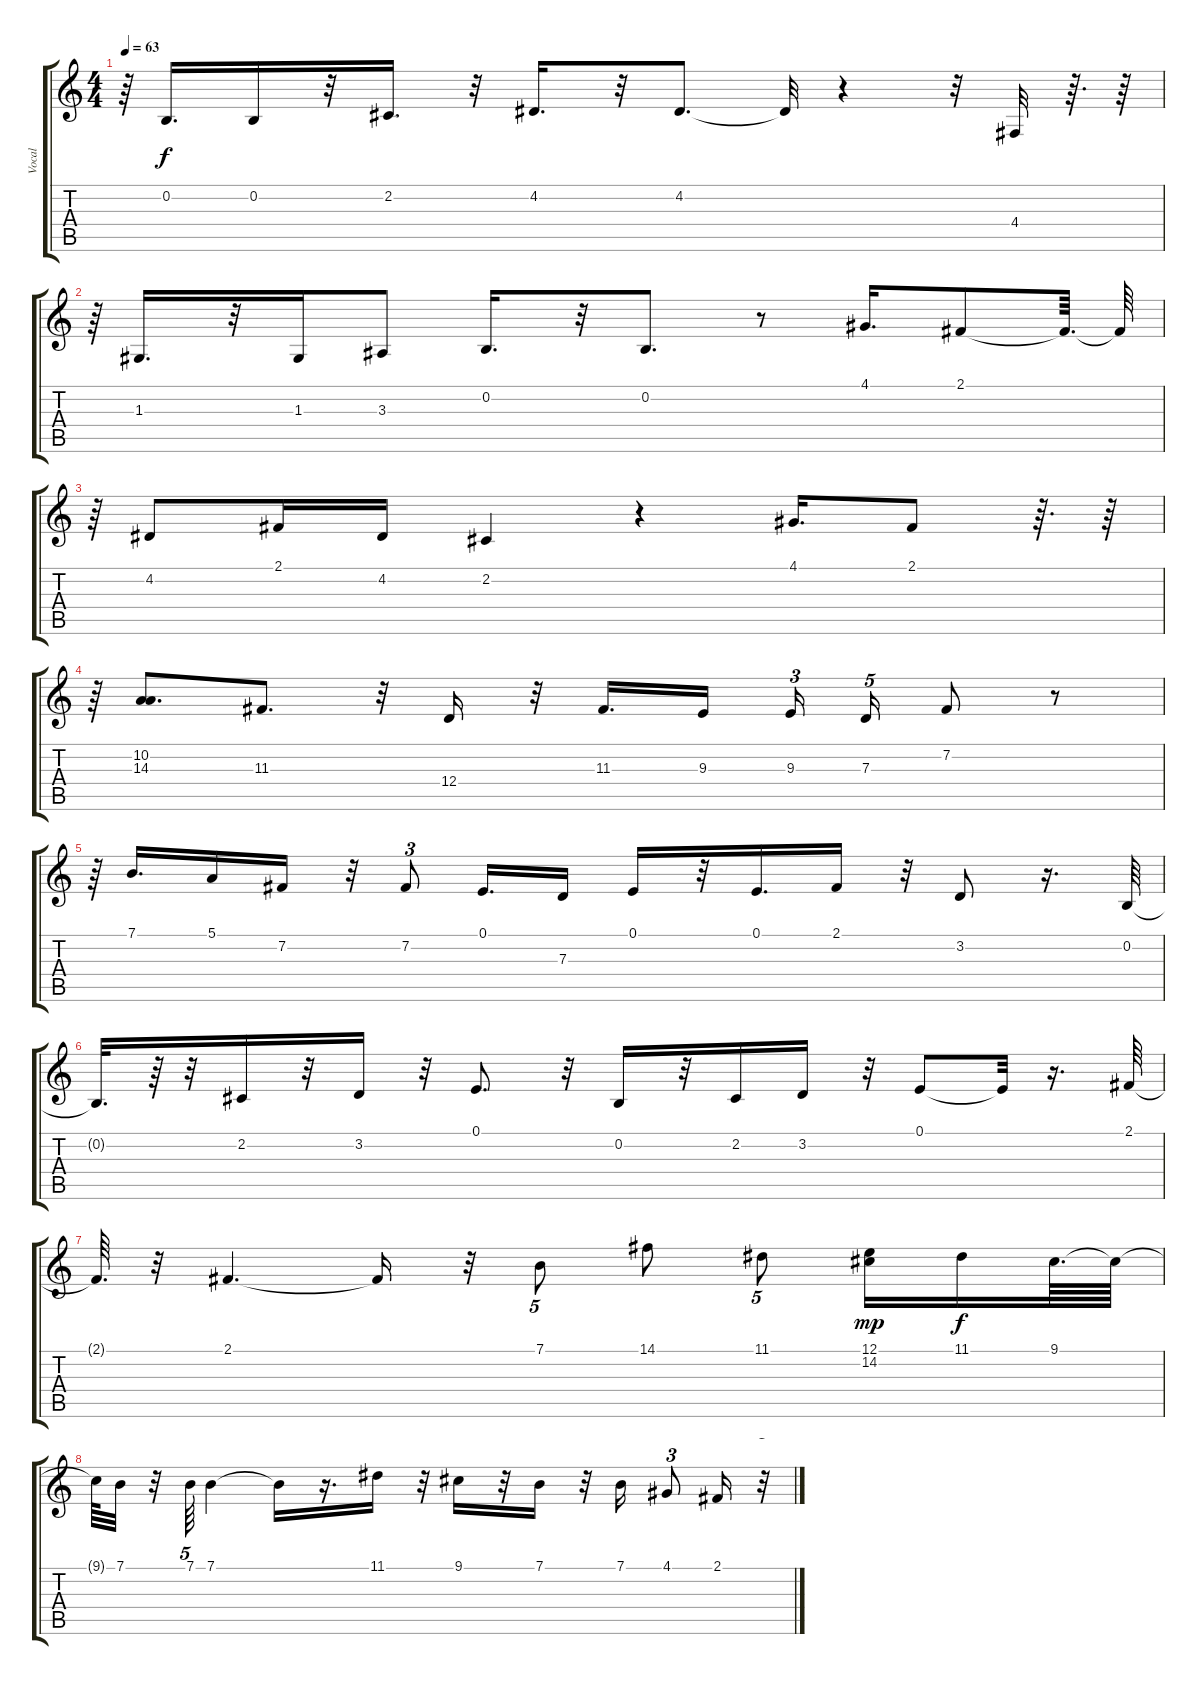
\track ("Vocal" "Vocal") {instrument vibraphone}
\staff {score tabs}
\tuning (E4 B3 G3 D3 A2 E2) {hide}
\ts (4 4)
\tempo 63
\clef g2
\ks c
r.64{dy f} 0.2.16{d} 0.2.16 r.32 2.2.16{d} r.32 4.2.16{d} r.32 4.2.8{d} 4.2{t}.32 r.4 r.32 4.4.32 r.64{d} r.64 |
r.64 1.3.16{d} r.32 1.3.16 3.3.8 0.2.16{d} r.32 0.2.8{d} r.8 4.1.16{d} 2.1.8 2.1{t}.64{d} 2.1{t}.64 |
r.64 4.2.8 2.1.16 4.2.16 2.2.4 r.4 4.1.16{d} 2.1.8 r.64{d} r.64 |
r.64 (10.2 14.3).8{d} 11.3.8{d} r.32 12.4.16 r.32 11.3.16{d} 9.3.16 9.3.16{tu (3 2)} 7.3.16{tu (5 4)} 7.2.8 r.8 |
r.64 7.1.16{d} 5.1.16 7.2.16 r.32 7.2.8{tu (3 2)} 0.1.16{d} 7.3.16 0.1.16 r.32 0.1.16{d} 2.1.16 r.32 3.2.8 r.16{d} 0.2.64 |
0.2{t}.32{d} r.64 r.32 2.2.16 r.32 3.2.16 r.32 0.1.8{d} r.32 0.2.16 r.32 2.2.16 3.2.16 r.32 0.1.8 0.1{t}.32 r.16{d} 2.1.64 |
2.1{t}.64{d} r.32 2.1.4{d} 2.1{t}.16 r.32 7.1.8{tu (5 4)} 14.1.8 11.1.8{tu (5 4)} (12.1 14.2).16{dy mp} 11.1.16{dy f} 9.1.64{d} 9.1{t}.64 |
9.1{t}.64 7.1.32 r.32 7.1.64{tu (5 4)} 7.1.4 7.1{t}.16 r.16{d} 11.1.16 r.32 9.1.16 r.32 7.1.16 r.32 7.1.16 4.1.8{tu (3 2)} 2.1.16 r.32{tu (5 4)}
